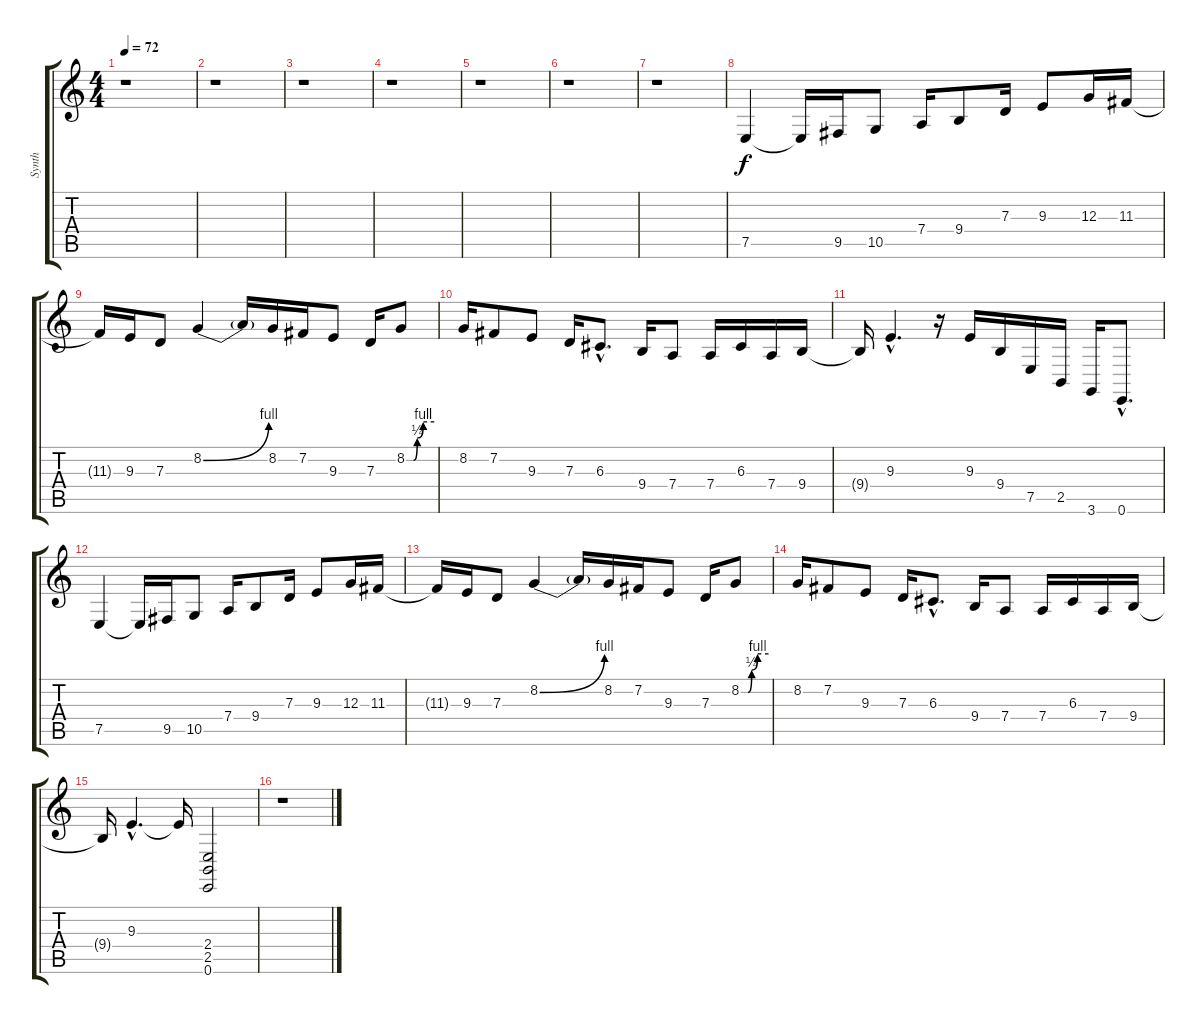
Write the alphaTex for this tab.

\track ("Synth" "Synth") {instrument lead1square}
\staff {score tabs}
\tuning (E4 B3 G3 D3 A2 E2) {hide}
\ts (4 4)
\tempo 72
\clef g2
\ks c
r.1{dy f} |
r.1 |
r.1 |
r.1 |
r.1 |
r.1 |
r.1 |
7.5.4 7.5{t}.16 9.5.16 10.5.8 7.4.16 9.4.8 7.3.16 9.3.8 12.3.16 11.3.16 |
11.3{t}.16 9.3.16 7.3.8 8.2{be (bend 0 0 60 4)}.4 8.2{t}.16 8.2.16 7.2.16 9.3.8 7.3.16 8.2{be (custom 0 0 15 0 23 1 36 4 60 4)}.8 |
8.2.16 7.2.8 9.3.8 7.3.16 6.3{hac}.8{d} 9.4.16 7.4.8 7.4.16 6.3.16 7.4.16 9.4.16 |
9.4{t}.16 9.3{hac}.4{d} r.16 9.3.16 9.4.16 7.5.16 2.5.16 3.6.16 0.6{hac}.8{d} |
7.5.4 7.5{t}.16 9.5.16 10.5.8 7.4.16 9.4.8 7.3.16 9.3.8 12.3.16 11.3.16 |
11.3{t}.16 9.3.16 7.3.8 8.2{be (bend 0 0 60 4)}.4 8.2{t}.16 8.2.16 7.2.16 9.3.8 7.3.16 8.2{be (custom 0 0 15 0 23 1 36 4 60 4)}.8 |
8.2.16 7.2.8 9.3.8 7.3.16 6.3{hac}.8{d} 9.4.16 7.4.8 7.4.16 6.3.16 7.4.16 9.4.16 |
9.4{t}.16 9.3{hac}.4{d} 9.3{t}.16 (2.4 2.5 0.6).2 |
r.1
